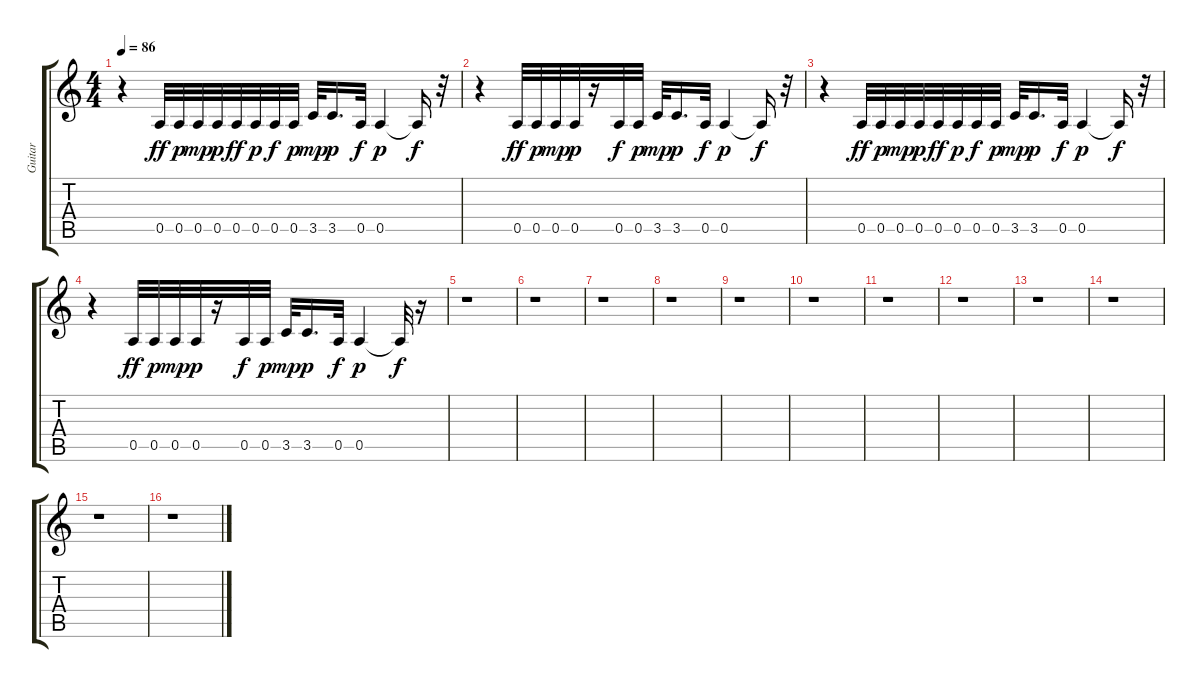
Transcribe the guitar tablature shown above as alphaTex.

\track ("Guitar" "Guitar") {instrument electricguitarclean}
\staff {score tabs}
\tuning (E4 B3 G3 D3 A2 E2) {hide}
\ts (4 4)
\tempo 86
\clef g2
\ks c
r.4{dy f} 0.5.32{dy ff} 0.5.32{dy p} 0.5.32{dy mp} 0.5.32{dy p} 0.5.32{dy ff} 0.5.32{dy p} 0.5.32{dy f} 0.5.32{dy p} 3.5.32{dy mp} 3.5.16{d dy p} 0.5.32{dy f} 0.5.4{dy p} 0.5{t}.16{dy f} r.32 |
r.4 0.5.32{dy ff} 0.5.32{dy p} 0.5.32{dy mp} 0.5.32{dy p} r.16 0.5.32{dy f} 0.5.32{dy p} 3.5.32{dy mp} 3.5.16{d dy p} 0.5.32{dy f} 0.5.4{dy p} 0.5{t}.16{dy f} r.32 |
r.4 0.5.32{dy ff} 0.5.32{dy p} 0.5.32{dy mp} 0.5.32{dy p} 0.5.32{dy ff} 0.5.32{dy p} 0.5.32{dy f} 0.5.32{dy p} 3.5.32{dy mp} 3.5.16{d dy p} 0.5.32{dy f} 0.5.4{dy p} 0.5{t}.16{dy f} r.32 |
r.4 0.5.32{dy ff} 0.5.32{dy p} 0.5.32{dy mp} 0.5.32{dy p} r.16 0.5.32{dy f} 0.5.32{dy p} 3.5.32{dy mp} 3.5.16{d dy p} 0.5.32{dy f} 0.5.4{dy p} 0.5{t}.32{dy f} r.16 |
r.1 |
r.1 |
r.1 |
r.1 |
r.1 |
r.1 |
r.1 |
r.1 |
r.1 |
r.1 |
r.1 |
r.1
